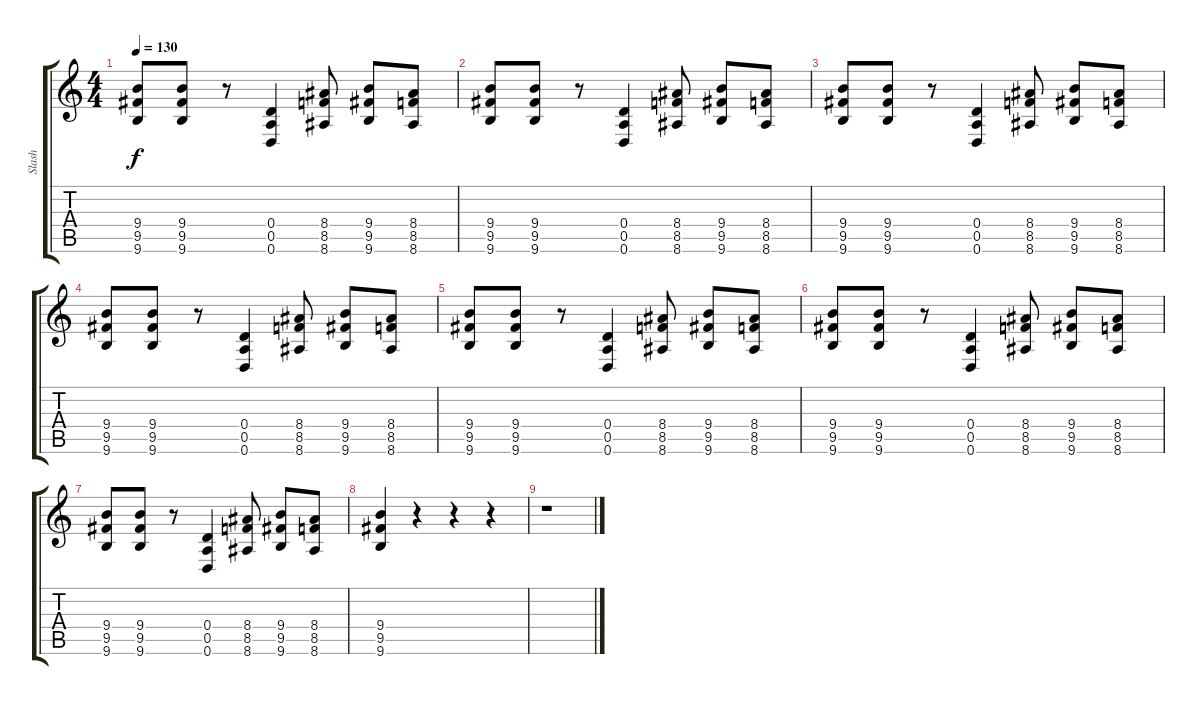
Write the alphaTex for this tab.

\track ("Slash" "Slash") {instrument overdrivenguitar}
\staff {score tabs}
\tuning (E4 B3 G3 D3 A2 D2) {hide}
\ts (4 4)
\tempo 130
\clef g2
\ks c
(9.4 9.5 9.6).8{dy f} (9.4 9.5 9.6).8 r.8 (0.4 0.5 0.6).4 (8.4 8.5 8.6).8 (9.4 9.5 9.6).8 (8.4 8.5 8.6).8 |
(9.4 9.5 9.6).8 (9.4 9.5 9.6).8 r.8 (0.4 0.5 0.6).4 (8.4 8.5 8.6).8 (9.4 9.5 9.6).8 (8.4 8.5 8.6).8 |
(9.4 9.5 9.6).8 (9.4 9.5 9.6).8 r.8 (0.4 0.5 0.6).4 (8.4 8.5 8.6).8 (9.4 9.5 9.6).8 (8.4 8.5 8.6).8 |
(9.4 9.5 9.6).8 (9.4 9.5 9.6).8 r.8 (0.4 0.5 0.6).4 (8.4 8.5 8.6).8 (9.4 9.5 9.6).8 (8.4 8.5 8.6).8 |
(9.4 9.5 9.6).8 (9.4 9.5 9.6).8 r.8 (0.4 0.5 0.6).4 (8.4 8.5 8.6).8 (9.4 9.5 9.6).8 (8.4 8.5 8.6).8 |
(9.4 9.5 9.6).8 (9.4 9.5 9.6).8 r.8 (0.4 0.5 0.6).4 (8.4 8.5 8.6).8 (9.4 9.5 9.6).8 (8.4 8.5 8.6).8 |
(9.4 9.5 9.6).8 (9.4 9.5 9.6).8 r.8 (0.4 0.5 0.6).4 (8.4 8.5 8.6).8 (9.4 9.5 9.6).8 (8.4 8.5 8.6).8 |
(9.4 9.5 9.6).4 r.4 r.4 r.4 |
r.1
